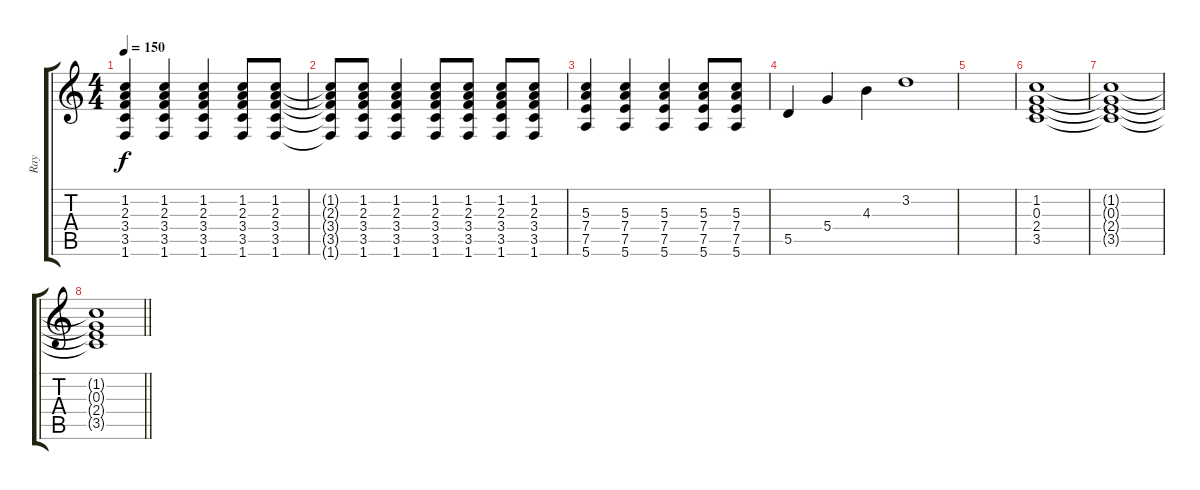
\track ("Ray" "Ray") {instrument distortionguitar}
\staff {score tabs}
\tuning (E4 B3 G3 D3 A2 E2) {hide}
\ts (4 4)
\tempo 150
\clef g2
\ks c
(1.2 2.3 3.4 3.5 1.6).4{dy f} (1.2 2.3 3.4 3.5 1.6).4 (1.2 2.3 3.4 3.5 1.6).4 (1.2 2.3 3.4 3.5 1.6).8 (1.2 2.3 3.4 3.5 1.6).8 |
(1.2{t} 2.3{t} 3.4{t} 3.5{t} 1.6{t}).8 (1.2 2.3 3.4 3.5 1.6).8 (1.2 2.3 3.4 3.5 1.6).4 (1.2 2.3 3.4 3.5 1.6).8 (1.2 2.3 3.4 3.5 1.6).8 (1.2 2.3 3.4 3.5 1.6).8 (1.2 2.3 3.4 3.5 1.6).8 |
(5.3 7.4 7.5 5.6).4 (5.3 7.4 7.5 5.6).4 (5.3 7.4 7.5 5.6).4 (5.3 7.4 7.5 5.6).8 (5.3 7.4 7.5 5.6).8 |
5.5.4 5.4.4 4.3.4 3.2.1 |
|
(1.2 0.3 2.4 3.5).1 |
(1.2{t} 0.3{t} 2.4{t} 3.5{t}).1 |
\barLineRight lightlight
(1.2{t} 0.3{t} 2.4{t} 3.5{t}).1
